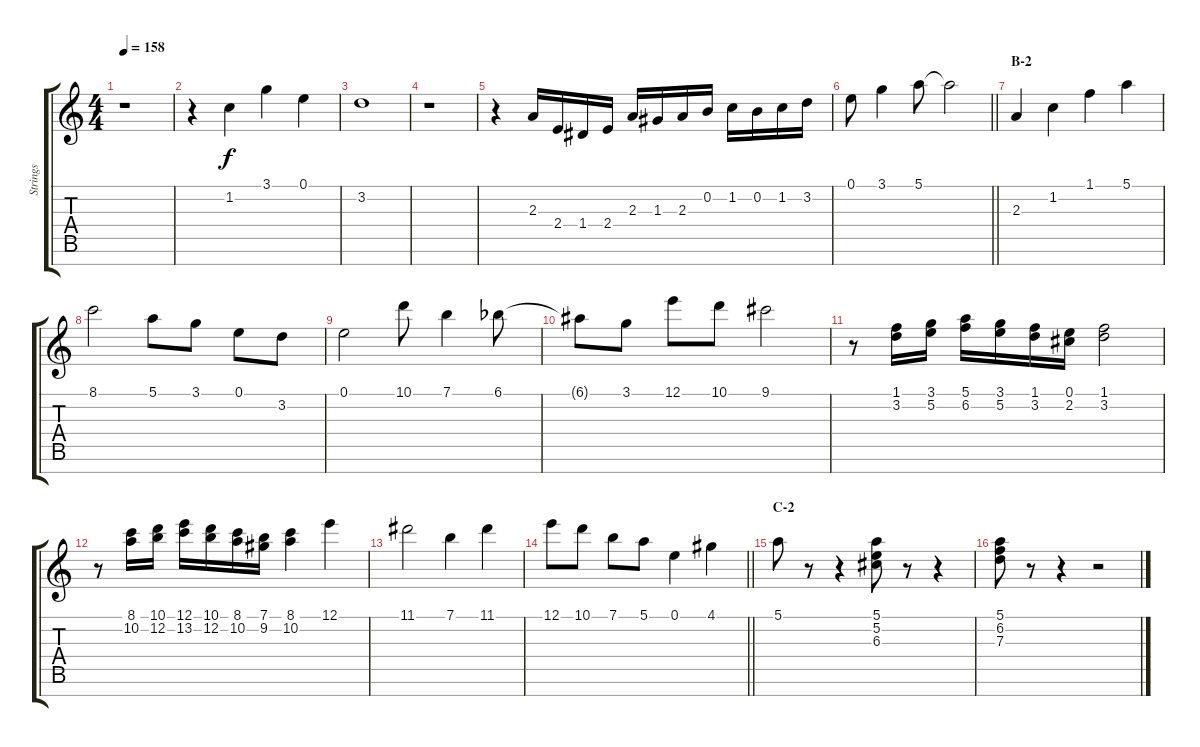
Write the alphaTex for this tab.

\track ("Strings" "Strings") {instrument stringensemble1}
\staff {score tabs}
\tuning (E5 B4 G4 D4 A3 E3 B2) {hide}
\ts (4 4)
\tempo 158
\clef g2
\ks c
r.1{dy f} |
r.4 1.2.4 3.1.4 0.1.4 |
3.2.1 |
r.1 |
r.4 2.3.16 2.4.16 1.4.16 2.4.16 2.3.16 1.3.16 2.3.16 0.2.16 1.2.16 0.2.16 1.2.16 3.2.16 |
\barLineRight lightlight
0.1.8 3.1.4 5.1.8 5.1{t}.2 |
\section ("" "B-2")
2.3.4 1.2.4 1.1.4 5.1.4 |
8.1.2 5.1.8 3.1.8 0.1.8 3.2.8 |
0.1.2 10.1.8 7.1.4 6.1{acc b}.8 |
6.1{t}.8 3.1.8 12.1.8 10.1.8 9.1.2 |
r.8 (1.1 3.2).16 (3.1 5.2).16 (5.1 6.2).16 (3.1 5.2).16 (1.1 3.2).16 (0.1 2.2).16 (1.1 3.2).2 |
r.8 (8.1 10.2).16 (10.1 12.2).16 (12.1 13.2).16 (10.1 12.2).16 (8.1 10.2).16 (7.1 9.2).16 (8.1 10.2).4 12.1.4 |
11.1.2 7.1.4 11.1.4 |
\barLineRight lightlight
12.1.8 10.1.8 7.1.8 5.1.8 0.1.4 4.1.4 |
\section ("" "C-2")
5.1.8 r.8 r.4 (5.1 5.2 6.3).8 r.8 r.4 |
(5.1 6.2 7.3).8 r.8 r.4 r.2
